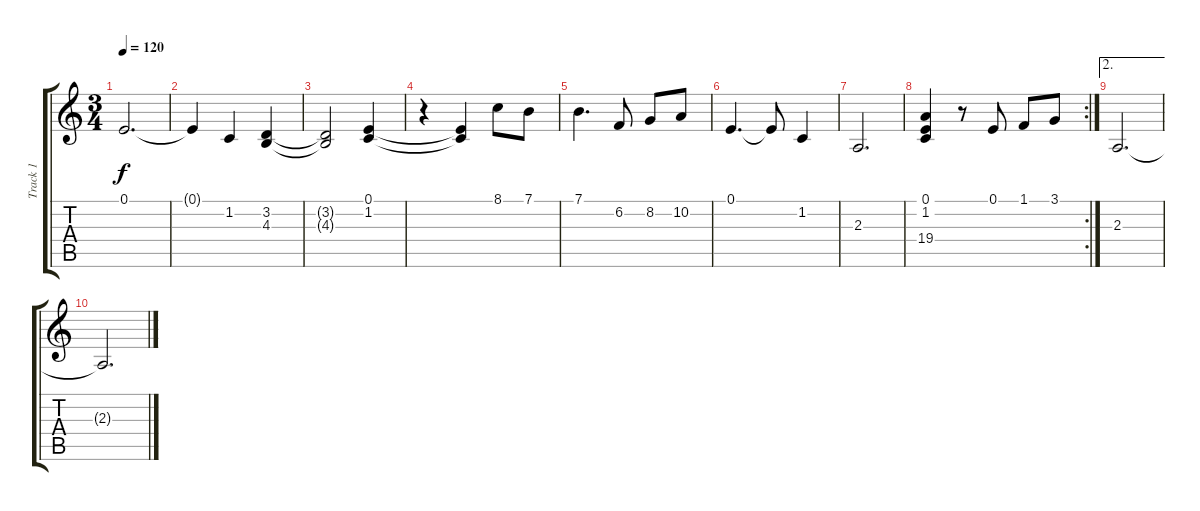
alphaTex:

\track ("Track 1" "Track 1") {instrument acousticgrandpiano}
\staff {score tabs}
\tuning (E4 B3 G3 D3 A2 E2) {hide}
\ts (3 4)
\tempo 120
\clef g2
\ks c
0.1.2{d dy f} |
0.1{t}.4 1.2.4 (3.2 4.3).4 |
(3.2{t} 4.3{t}).2 (0.1 1.2).4 |
r.4 (0.1{t} 1.2{t}).4 8.1.8 7.1.8 |
7.1.4{d} 6.2.8 8.2.8 10.2.8 |
0.1.4{d} 0.1{t}.8 1.2.4 |
2.3.2{d} |
\rc 2
(0.1 1.2 19.4).4 r.8 0.1.8 1.1.8 3.1.8 |
\ae 2
2.3.2{d} |
2.3{t}.2{d}
